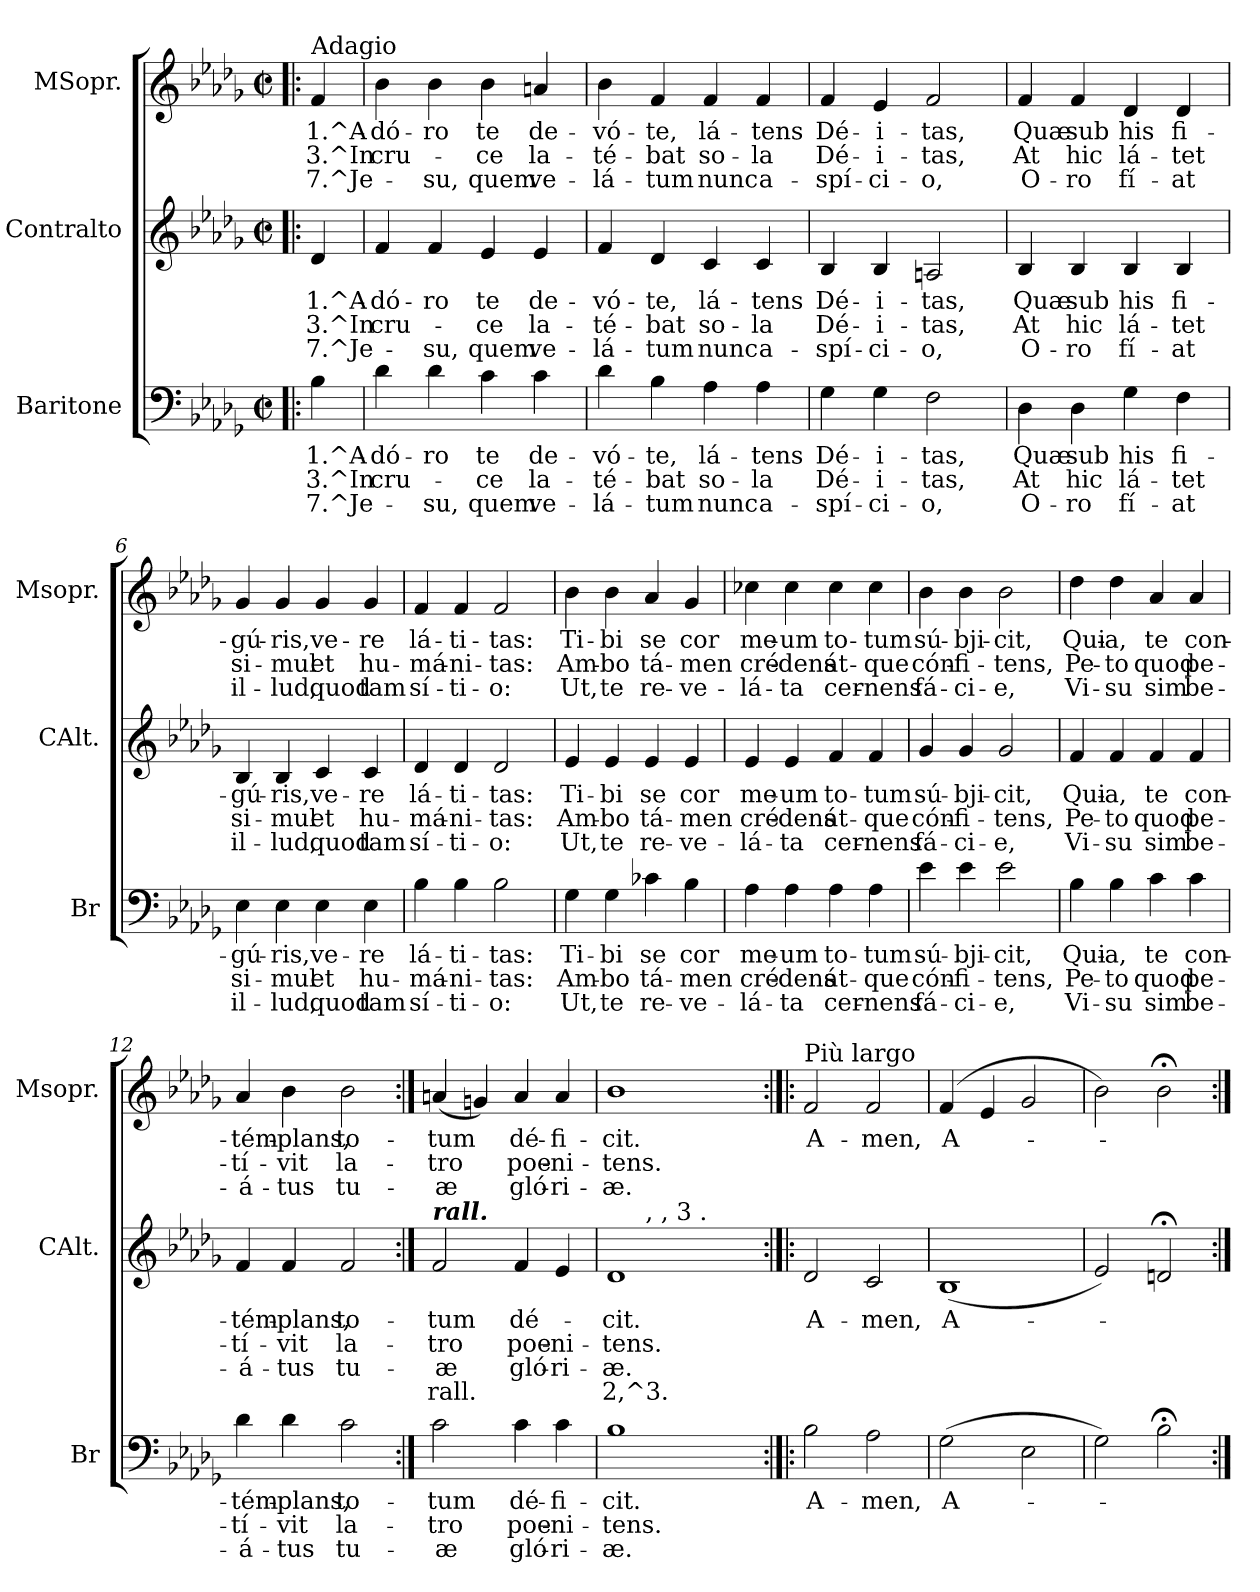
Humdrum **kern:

**kern	**text	**text	**text	**kern	**text	**text	**text	**text	**kern	**text	**text	**text
*part3	*part3	*part3	*part3	*part2	*part2	*part2	*part2	*part2	*part1	*part1	*part1	*part1
*staff3	*staff3	*staff3	*staff3	*staff2	*staff2	*staff2	*staff2	*staff2	*staff1	*staff1	*staff1	*staff1
*I"Baritone	*	*	*	*I"Contralto	*	*	*	*	*I"MSopr.	*	*	*
*I'Br	*	*	*	*I'CAlt.	*	*	*	*	*I'Msopr.	*	*	*
*clefF4	*	*	*	*clefG2	*	*	*	*	*clefG2	*	*	*
*k[b-e-a-d-g-]	*	*	*	*k[b-e-a-d-g-]	*	*	*	*	*k[b-e-a-d-g-]	*	*	*
*D-:	*	*	*	*D-:	*	*	*	*	*D-:	*	*	*
*M2/2	*	*	*	*M2/2	*	*	*	*	*M2/2	*	*	*
*met(c|)	*	*	*	*met(c|)	*	*	*	*	*met(c|)	*	*	*
=1!|:	=1!|:	=1!|:	=1!|:	=1!|:	=1!|:	=1!|:	=1!|:	=1!|:	=1!|:	=1!|:	=1!|:	=1!|:
!	!	!	!	!	!	!	!	!	!LO:TX:a:t=Adagio	!	!	!
!	!LO:LY:b:rj	!LO:LY:b:rj	!LO:LY:b:rj	!	!LO:LY:b:rj	!LO:LY:b:rj	!LO:LY:b:rj	!	!	!LO:LY:b:rj	!LO:LY:b:rj	!LO:LY:b:rj
4B-\	1.^A-	3.^In	7.^Je-	4d-/	1.^A-	3.^In	7.^Je-	.	4f/	1.^A-	3.^In	7.^Je-
=2	=2	=2	=2	=2	=2	=2	=2	=2	=2	=2	=2	=2
!	!LO:LY:b:rj	!LO:LY:b:rj	!	!	!LO:LY:b:rj	!LO:LY:b:rj	!	!	!	!LO:LY:b:rj	!LO:LY:b:rj	!
4d-\	-dó-	cru-	.	4f/	-dó-	cru-	.	.	4b-\	-dó-	cru-	.
!	!LO:LY:b:rj	!	!LO:LY:b:rj	!	!LO:LY:b:rj	!	!LO:LY:b:rj	!	!	!LO:LY:b:rj	!	!LO:LY:b:rj
4d-\	-ro	.	-su,	4f/	-ro	.	-su,	.	4b-\	-ro	.	-su,
!	!LO:LY:b:rj	!LO:LY:b:rj	!LO:LY:b:rj	!	!LO:LY:b:rj	!LO:LY:b:rj	!LO:LY:b:rj	!	!	!LO:LY:b:rj	!LO:LY:b:rj	!LO:LY:b:rj
4c\	te	-ce	quem	4e-/	te	-ce	quem	.	4b-\	te	-ce	quem
!	!LO:LY:b:rj	!LO:LY:b:rj	!LO:LY:b:rj	!	!LO:LY:b:rj	!LO:LY:b:rj	!LO:LY:b:rj	!	!	!LO:LY:b:rj	!LO:LY:b:rj	!LO:LY:b:rj
4c\	de-	la-	ve-	4e-/	de-	la-	ve-	.	4an/	de-	la-	ve-
=3	=3	=3	=3	=3	=3	=3	=3	=3	=3	=3	=3	=3
!	!LO:LY:b:rj	!LO:LY:b:rj	!LO:LY:b:rj	!	!LO:LY:b:rj	!LO:LY:b:rj	!LO:LY:b:rj	!	!	!LO:LY:b:rj	!LO:LY:b:rj	!LO:LY:b:rj
4d-\	-vó-	-té-	-lá-	4f/	-vó-	-té-	-lá-	.	4b-\	-vó-	-té-	-lá-
!	!LO:LY:b:rj	!LO:LY:b:rj	!LO:LY:b:rj	!	!LO:LY:b:rj	!LO:LY:b:rj	!LO:LY:b:rj	!	!	!LO:LY:b:rj	!LO:LY:b:rj	!LO:LY:b:rj
4B-\	-te,	-bat	-tum	4d-/	-te,	-bat	-tum	.	4f/	-te,	-bat	-tum
!	!LO:LY:b:rj	!LO:LY:b:rj	!LO:LY:b:rj	!	!LO:LY:b:rj	!LO:LY:b:rj	!LO:LY:b:rj	!	!	!LO:LY:b:rj	!LO:LY:b:rj	!LO:LY:b:rj
4A-\	lá-	so-	nunc	4c/	lá-	so-	nunc	.	4f/	lá-	so-	nunc
!	!LO:LY:b:rj	!LO:LY:b:rj	!LO:LY:b:rj	!	!LO:LY:b:rj	!LO:LY:b:rj	!LO:LY:b:rj	!	!	!LO:LY:b:rj	!LO:LY:b:rj	!LO:LY:b:rj
4A-\	-tens	-la	a-	4c/	-tens	-la	a-	.	4f/	-tens	-la	a-
=4	=4	=4	=4	=4	=4	=4	=4	=4	=4	=4	=4	=4
!	!LO:LY:b:rj	!LO:LY:b:rj	!LO:LY:b:rj	!	!LO:LY:b:rj	!LO:LY:b:rj	!LO:LY:b:rj	!	!	!LO:LY:b:rj	!LO:LY:b:rj	!LO:LY:b:rj
4G-\	Dé-	Dé-	-spí-	4B-/	Dé-	Dé-	-spí-	.	4f/	Dé-	Dé-	-spí-
!	!LO:LY:b:rj	!LO:LY:b:rj	!LO:LY:b:rj	!	!LO:LY:b:rj	!LO:LY:b:rj	!LO:LY:b:rj	!	!	!LO:LY:b:rj	!LO:LY:b:rj	!LO:LY:b:rj
4G-\	-i-	-i-	-ci-	4B-/	-i-	-i-	-ci-	.	4e-/	-i-	-i-	-ci-
!	!LO:LY:b:rj	!LO:LY:b:rj	!LO:LY:b:rj	!	!LO:LY:b:rj	!LO:LY:b:rj	!LO:LY:b:rj	!	!	!LO:LY:b:rj	!LO:LY:b:rj	!LO:LY:b:rj
2F\	-tas,	-tas,	-o,	2An/	-tas,	-tas,	-o,	.	2f/	-tas,	-tas,	-o,
!!LO:LB:g=z
=5	=5	=5	=5	=5	=5	=5	=5	=5	=5	=5	=5	=5
!	!LO:LY:b:rj	!LO:LY:b:rj	!LO:LY:b:rj	!	!LO:LY:b:rj	!LO:LY:b:rj	!LO:LY:b:rj	!	!	!LO:LY:b:rj	!LO:LY:b:rj	!LO:LY:b:rj
4D-\	Quæ	At	O-	4B-/	Quæ	At	O-	.	4f/	Quæ	At	O-
!	!LO:LY:b:rj	!LO:LY:b:rj	!LO:LY:b:rj	!	!LO:LY:b:rj	!LO:LY:b:rj	!LO:LY:b:rj	!	!	!LO:LY:b:rj	!LO:LY:b:rj	!LO:LY:b:rj
4D-\	sub	hic	-ro	4B-/	sub	hic	-ro	.	4f/	sub	hic	-ro
!	!LO:LY:b:rj	!LO:LY:b:rj	!LO:LY:b:rj	!	!LO:LY:b:rj	!LO:LY:b:rj	!LO:LY:b:rj	!	!	!LO:LY:b:rj	!LO:LY:b:rj	!LO:LY:b:rj
4G-\	his	lá-	fí-	4B-/	his	lá-	fí-	.	4d-/	his	lá-	fí-
!	!LO:LY:b:rj	!LO:LY:b:rj	!LO:LY:b:rj	!	!LO:LY:b:rj	!LO:LY:b:rj	!LO:LY:b:rj	!	!	!LO:LY:b:rj	!LO:LY:b:rj	!LO:LY:b:rj
4F\	fi-	-tet	-at	4B-/	fi-	-tet	-at	.	4d-/	fi-	-tet	-at
=6	=6	=6	=6	=6	=6	=6	=6	=6	=6	=6	=6	=6
!	!LO:LY:b:rj	!LO:LY:b:rj	!LO:LY:b:rj	!	!LO:LY:b:rj	!LO:LY:b:rj	!LO:LY:b:rj	!	!	!LO:LY:b:rj	!LO:LY:b:rj	!LO:LY:b:rj
4E-\	-gú-	si-	il-	4B-/	-gú-	si-	il-	.	4g-/	-gú-	si-	il-
!	!LO:LY:b:rj	!LO:LY:b:rj	!LO:LY:b:rj	!	!LO:LY:b:rj	!LO:LY:b:rj	!LO:LY:b:rj	!	!	!LO:LY:b:rj	!LO:LY:b:rj	!LO:LY:b:rj
4E-\	-ris,	-mul	-lud,	4B-/	-ris,	-mul	-lud,	.	4g-/	-ris,	-mul	-lud,
!	!LO:LY:b:rj	!LO:LY:b:rj	!LO:LY:b:rj	!	!LO:LY:b:rj	!LO:LY:b:rj	!LO:LY:b:rj	!	!	!LO:LY:b:rj	!LO:LY:b:rj	!LO:LY:b:rj
4E-\	ve-	et	quod	4c/	ve-	et	quod	.	4g-/	ve-	et	quod
!	!LO:LY:b:rj	!LO:LY:b:rj	!LO:LY:b:rj	!	!LO:LY:b:rj	!LO:LY:b:rj	!LO:LY:b:rj	!	!	!LO:LY:b:rj	!LO:LY:b:rj	!LO:LY:b:rj
4E-\	-re	hu-	tam	4c/	-re	hu-	tam	.	4g-/	-re	hu-	tam
=7	=7	=7	=7	=7	=7	=7	=7	=7	=7	=7	=7	=7
!	!LO:LY:b:rj	!LO:LY:b:rj	!LO:LY:b:rj	!	!LO:LY:b:rj	!LO:LY:b:rj	!LO:LY:b:rj	!	!	!LO:LY:b:rj	!LO:LY:b:rj	!LO:LY:b:rj
4B-\	lá-	-má-	sí-	4d-/	lá-	-má-	sí-	.	4f/	lá-	-má-	sí-
!	!LO:LY:b:rj	!LO:LY:b:rj	!LO:LY:b:rj	!	!LO:LY:b:rj	!LO:LY:b:rj	!LO:LY:b:rj	!	!	!LO:LY:b:rj	!LO:LY:b:rj	!LO:LY:b:rj
4B-\	-ti-	-ni-	-ti-	4d-/	-ti-	-ni-	-ti-	.	4f/	-ti-	-ni-	-ti-
!	!LO:LY:b:rj	!LO:LY:b:rj	!LO:LY:b:rj	!	!LO:LY:b:rj	!LO:LY:b:rj	!LO:LY:b:rj	!	!	!LO:LY:b:rj	!LO:LY:b:rj	!LO:LY:b:rj
2B-\	-tas:	-tas:	-o:	2d-/	-tas:	-tas:	-o:	.	2f/	-tas:	-tas:	-o:
=8	=8	=8	=8	=8	=8	=8	=8	=8	=8	=8	=8	=8
!	!LO:LY:b:rj	!LO:LY:b:rj	!LO:LY:b:rj	!	!LO:LY:b:rj	!LO:LY:b:rj	!LO:LY:b:rj	!	!	!LO:LY:b:rj	!LO:LY:b:rj	!LO:LY:b:rj
4G-\	Ti-	Am-	Ut,	4e-/	Ti-	Am-	Ut,	.	4b-\	Ti-	Am-	Ut,
!	!LO:LY:b:rj	!LO:LY:b:rj	!LO:LY:b:rj	!	!LO:LY:b:rj	!LO:LY:b:rj	!LO:LY:b:rj	!	!	!LO:LY:b:rj	!LO:LY:b:rj	!LO:LY:b:rj
4G-\	-bi	-bo	te	4e-/	-bi	-bo	te	.	4b-\	-bi	-bo	te
!	!LO:LY:b:rj	!LO:LY:b:rj	!LO:LY:b:rj	!	!LO:LY:b:rj	!LO:LY:b:rj	!LO:LY:b:rj	!	!	!LO:LY:b:rj	!LO:LY:b:rj	!LO:LY:b:rj
4c-X\	se	tá-	re-	4e-/	se	tá-	re-	.	4a-/	se	tá-	re-
!	!LO:LY:b:rj	!LO:LY:b:rj	!LO:LY:b:rj	!	!LO:LY:b:rj	!LO:LY:b:rj	!LO:LY:b:rj	!	!	!LO:LY:b:rj	!LO:LY:b:rj	!LO:LY:b:rj
4B-\	cor	-men	-ve-	4e-/	cor	-men	-ve-	.	4g-/	cor	-men	-ve-
!!LO:LB:g=z
=9	=9	=9	=9	=9	=9	=9	=9	=9	=9	=9	=9	=9
!	!LO:LY:b:rj	!LO:LY:b:rj	!LO:LY:b:rj	!	!LO:LY:b:rj	!LO:LY:b:rj	!LO:LY:b:rj	!	!	!LO:LY:b:rj	!LO:LY:b:rj	!LO:LY:b:rj
4A-\	me-	cré-	-lá-	4e-/	me-	cré-	-lá-	.	4cc-X\	me-	cré-	-lá-
!	!LO:LY:b:rj	!LO:LY:b:rj	!LO:LY:b:rj	!	!LO:LY:b:rj	!LO:LY:b:rj	!LO:LY:b:rj	!	!	!LO:LY:b:rj	!LO:LY:b:rj	!LO:LY:b:rj
4A-\	-um	-dens	-ta	4e-/	-um	-dens	-ta	.	4cc-\	-um	-dens	-ta
!	!LO:LY:b:rj	!LO:LY:b:rj	!LO:LY:b:rj	!	!LO:LY:b:rj	!LO:LY:b:rj	!LO:LY:b:rj	!	!	!LO:LY:b:rj	!LO:LY:b:rj	!LO:LY:b:rj
4A-\	to-	át-	cer-	4f/	to-	át-	cer-	.	4cc-\	to-	át-	cer-
!	!LO:LY:b:rj	!LO:LY:b:rj	!LO:LY:b:rj	!	!LO:LY:b:rj	!LO:LY:b:rj	!LO:LY:b:rj	!	!	!LO:LY:b:rj	!LO:LY:b:rj	!LO:LY:b:rj
4A-\	-tum	-que	-nens	4f/	-tum	-que	-nens	.	4cc-\	-tum	-que	-nens
=10	=10	=10	=10	=10	=10	=10	=10	=10	=10	=10	=10	=10
!	!LO:LY:b:rj	!LO:LY:b:rj	!LO:LY:b:rj	!	!LO:LY:b:rj	!LO:LY:b:rj	!LO:LY:b:rj	!	!	!LO:LY:b:rj	!LO:LY:b:rj	!LO:LY:b:rj
4e-\	sú-	cón-	fá-	4g-/	sú-	cón-	fá-	.	4b-\	sú-	cón-	fá-
!	!LO:LY:b:rj	!LO:LY:b:rj	!LO:LY:b:rj	!	!LO:LY:b:rj	!LO:LY:b:rj	!LO:LY:b:rj	!	!	!LO:LY:b:rj	!LO:LY:b:rj	!LO:LY:b:rj
4e-\	-bji-	-fi-	-ci-	4g-/	-bji-	-fi-	-ci-	.	4b-\	-bji-	-fi-	-ci-
!	!LO:LY:b:rj	!LO:LY:b:rj	!LO:LY:b:rj	!	!LO:LY:b:rj	!LO:LY:b:rj	!LO:LY:b:rj	!	!	!LO:LY:b:rj	!LO:LY:b:rj	!LO:LY:b:rj
2e-\	-cit,	-tens,	-e,	2g-/	-cit,	-tens,	-e,	.	2b-\	-cit,	-tens,	-e,
=11	=11	=11	=11	=11	=11	=11	=11	=11	=11	=11	=11	=11
!	!LO:LY:b:rj	!LO:LY:b:rj	!LO:LY:b:rj	!	!LO:LY:b:rj	!LO:LY:b:rj	!LO:LY:b:rj	!	!	!LO:LY:b:rj	!LO:LY:b:rj	!LO:LY:b:rj
4B-\	Qui-	Pe-	Vi-	4f/	Qui-	Pe-	Vi-	.	4dd-\	Qui-	Pe-	Vi-
!	!LO:LY:b:rj	!LO:LY:b:rj	!LO:LY:b:rj	!	!LO:LY:b:rj	!LO:LY:b:rj	!LO:LY:b:rj	!	!	!LO:LY:b:rj	!LO:LY:b:rj	!LO:LY:b:rj
4B-\	-a,	-to	-su	4f/	-a,	-to	-su	.	4dd-\	-a,	-to	-su
!	!LO:LY:b:rj	!LO:LY:b:rj	!LO:LY:b:rj	!	!LO:LY:b:rj	!LO:LY:b:rj	!LO:LY:b:rj	!	!	!LO:LY:b:rj	!LO:LY:b:rj	!LO:LY:b:rj
4c\	te	quod	sim	4f/	te	quod	sim	.	4a-/	te	quod	sim
!	!LO:LY:b:rj	!LO:LY:b:rj	!LO:LY:b:rj	!	!LO:LY:b:rj	!LO:LY:b:rj	!LO:LY:b:rj	!	!	!LO:LY:b:rj	!LO:LY:b:rj	!LO:LY:b:rj
4c\	con-	pe-	be-	4f/	con-	pe-	be-	.	4a-/	con-	pe-	be-
=12	=12	=12	=12	=12	=12	=12	=12	=12	=12	=12	=12	=12
!	!LO:LY:b:rj	!LO:LY:b:rj	!LO:LY:b:rj	!	!LO:LY:b:rj	!LO:LY:b:rj	!LO:LY:b:rj	!	!	!LO:LY:b:rj	!LO:LY:b:rj	!LO:LY:b:rj
4d-\	-tém-	-tí-	-á-	4f/	-tém-	-tí-	-á-	.	4a-/	-tém-	-tí-	-á-
!	!LO:LY:b:rj	!LO:LY:b:rj	!LO:LY:b:rj	!	!LO:LY:b:rj	!LO:LY:b:rj	!LO:LY:b:rj	!	!	!LO:LY:b:rj	!LO:LY:b:rj	!LO:LY:b:rj
4d-\	-plans,	-vit	-tus	4f/	-plans,	-vit	-tus	.	4b-\	-plans,	-vit	-tus
!	!LO:LY:b:rj	!LO:LY:b:rj	!LO:LY:b:rj	!	!LO:LY:b:rj	!LO:LY:b:rj	!LO:LY:b:rj	!	!	!LO:LY:b:rj	!LO:LY:b:rj	!LO:LY:b:rj
2c\	to-	la-	tu-	2f/	to-	la-	tu-	.	2b-\	to-	la-	tu-
!!LO:PB:g=z
=13:|!	=13:|!	=13:|!	=13:|!	=13:|!	=13:|!	=13:|!	=13:|!	=13:|!	=13:|!	=13:|!	=13:|!	=13:|!
!	!	!	!	!LO:TX:a:Bi:t=rall.	!	!	!	!	!	!	!	!
!	!LO:LY:b:rj	!LO:LY:b:rj	!LO:LY:b:rj	!	!LO:LY:b:rj	!LO:LY:b:rj	!LO:LY:b:rj	!LO:LY:b:rj	!	!LO:LY:b:rj	!LO:LY:b:rj	!LO:LY:b:rj
2c\	-tum	-tro	-æ	2f/	-tum	-tro	-æ	rall.	(<4an/	-tum	-tro	-æ
.	.	.	.	.	.	.	.	.	4gn/)	.	.	.
!	!LO:LY:b:rj	!LO:LY:b:rj	!LO:LY:b:rj	!	!LO:LY:b:rj	!LO:LY:b:rj	!LO:LY:b:rj	!	!	!LO:LY:b:rj	!LO:LY:b:rj	!LO:LY:b:rj
4c\	dé-	poe-	gló-	4f/	dé-	poe-	gló-	.	4a/	dé-	poe-	gló-
!	!LO:LY:b:rj	!LO:LY:b:rj	!LO:LY:b:rj	!	!	!LO:LY:b:rj	!LO:LY:b:rj	!	!	!LO:LY:b:rj	!LO:LY:b:rj	!LO:LY:b:rj
4c\	-fi-	-ni-	-ri-	4e-/	.	-ni-	-ri-	.	4a/	-fi-	-ni-	-ri-
=14	=14	=14	=14	=14	=14	=14	=14	=14	=14	=14	=14	=14
!	!LO:LY:b:rj	!LO:LY:b:rj	!LO:LY:b:rj	!	!LO:LY:b:rj	!LO:LY:b:rj	!LO:LY:b:rj	!LO:LY:b:rj	!	!LO:LY:b:rj	!LO:LY:b:rj	!LO:LY:b:rj
*	*	*	*	*^	*	*	*	*	*	*	*	*
1B-	-cit.	-tens.	-æ.	1d-	8ryy	-cit.	-tens.	-æ.	2,^3.	1b-	-cit.	-tens.	-æ.
.	.	.	.	.	32ryy	.	.	.	.	.	.	.	.
!	!	!	!	!	!LO:TX:a:t=, , 3 .	!	!	!	!	!	!	!	!
.	.	.	.	.	2ryy	.	.	.	.	.	.	.	.
.	.	.	.	.	4ryy	.	.	.	.	.	.	.	.
.	.	.	.	.	16.ryy	.	.	.	.	.	.	.	.
=15:|!|:	=15:|!|:	=15:|!|:	=15:|!|:	=15:|!|:	=15:|!|:	=15:|!|:	=15:|!|:	=15:|!|:	=15:|!|:	=15:|!|:	=15:|!|:	=15:|!|:	=15:|!|:
!	!	!	!	!	!	!	!	!	!	!LO:TX:a:t=Più largo	!	!	!
!	!LO:LY:b:rj	!	!	!	!	!LO:LY:b:rj	!	!	!	!	!LO:LY:b:rj	!	!
*	*	*	*	*v	*v	*	*	*	*	*	*	*	*
2B-\	A-	.	.	2d-/	A-	.	.	.	2f/	A-	.	.
!	!LO:LY:b:rj	!	!	!	!LO:LY:b:rj	!	!	!	!	!LO:LY:b:rj	!	!
2A-\	-men,	.	.	2c/	-men,	.	.	.	2f/	-men,	.	.
=16	=16	=16	=16	=16	=16	=16	=16	=16	=16	=16	=16	=16
!	!LO:LY:b:rj	!	!	!	!LO:LY:b:rj	!	!	!	!	!LO:LY:b:rj	!	!
(>2G-\	A-	.	.	(>1B-	A-	.	.	.	(>4f/	A-	.	.
.	.	.	.	.	.	.	.	.	4e-/	.	.	.
2E-\	.	.	.	.	.	.	.	.	2g-/	.	.	.
=17	=17	=17	=17	=17	=17	=17	=17	=17	=17	=17	=17	=17
2G-\)	.	.	.	2e-/)	.	.	.	.	2b-\)	.	.	.
2B-;<\	.	.	.	2dn;</	.	.	.	.	2b-;<\	.	.	.
=:|!	=:|!	=:|!	=:|!	=:|!	=:|!	=:|!	=:|!	=:|!	=:|!	=:|!	=:|!	=:|!
*-	*-	*-	*-	*-	*-	*-	*-	*-	*-	*-	*-	*-
